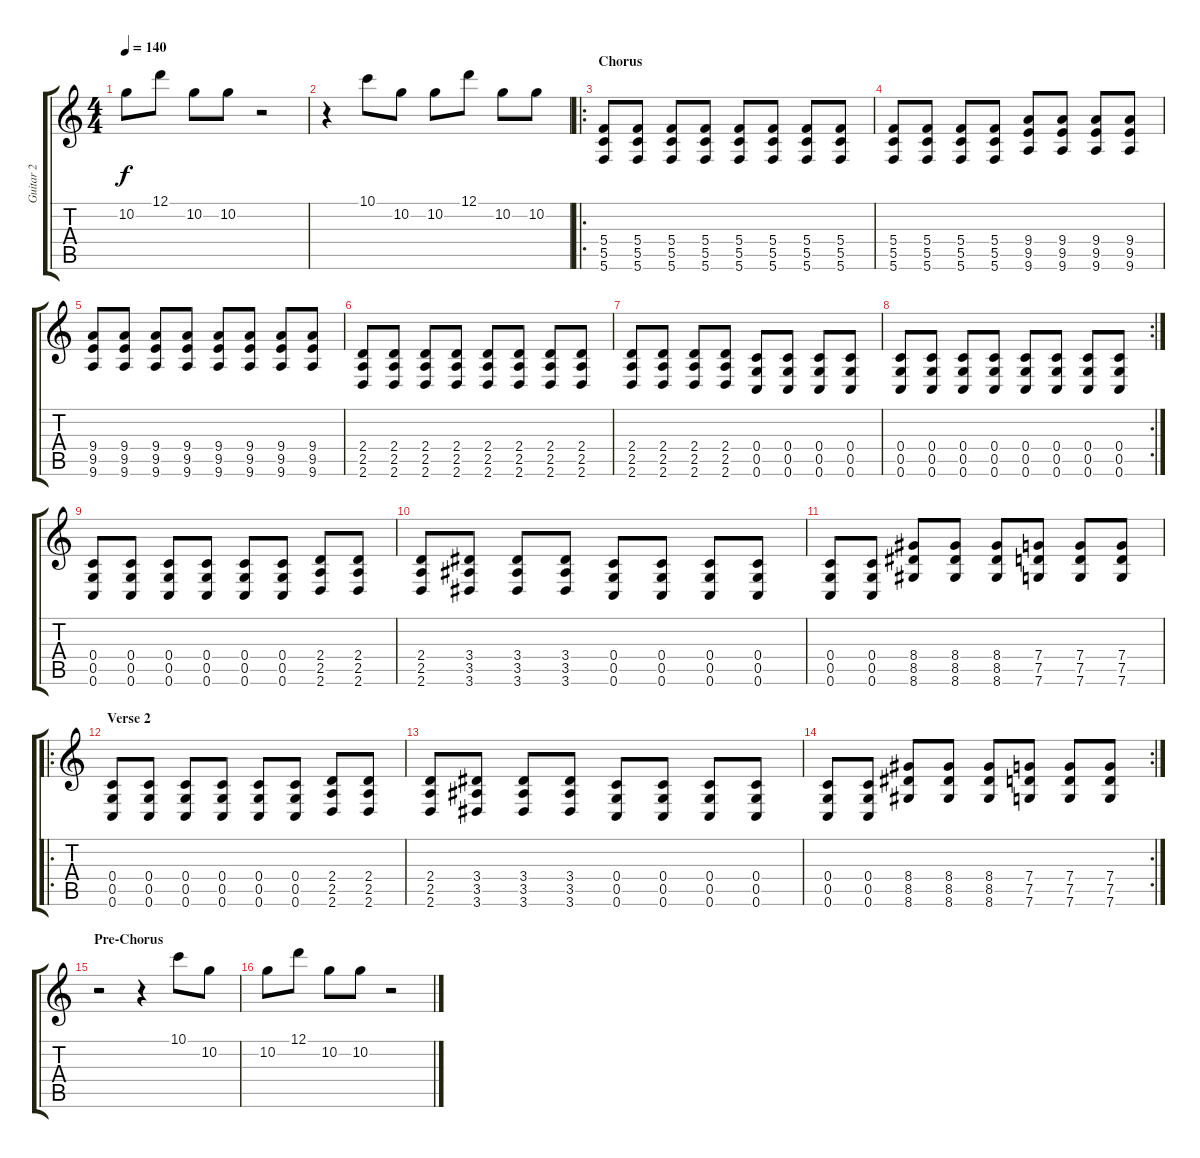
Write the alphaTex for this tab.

\track ("Guitar 2" "Guitar 2") {instrument distortionguitar}
\staff {score tabs}
\tuning (D4 A3 F3 C3 G2 C2) {hide}
\ts (4 4)
\tempo 140
\clef g2
\ks c
10.2.8{dy f} 12.1.8 10.2.8 10.2.8 r.2 |
r.4 10.1.8 10.2.8 10.2.8 12.1.8 10.2.8 10.2.8 |
\ro
\section ("" "Chorus")
(5.4 5.5 5.6).8{instrument distortionguitar} (5.4 5.5 5.6).8 (5.4 5.5 5.6).8 (5.4 5.5 5.6).8 (5.4 5.5 5.6).8 (5.4 5.5 5.6).8 (5.4 5.5 5.6).8 (5.4 5.5 5.6).8 |
(5.4 5.5 5.6).8 (5.4 5.5 5.6).8 (5.4 5.5 5.6).8 (5.4 5.5 5.6).8 (9.4 9.5 9.6).8 (9.4 9.5 9.6).8 (9.4 9.5 9.6).8 (9.4 9.5 9.6).8 |
(9.4 9.5 9.6).8 (9.4 9.5 9.6).8 (9.4 9.5 9.6).8 (9.4 9.5 9.6).8 (9.4 9.5 9.6).8 (9.4 9.5 9.6).8 (9.4 9.5 9.6).8 (9.4 9.5 9.6).8 |
(2.4 2.5 2.6).8 (2.4 2.5 2.6).8 (2.4 2.5 2.6).8 (2.4 2.5 2.6).8 (2.4 2.5 2.6).8 (2.4 2.5 2.6).8 (2.4 2.5 2.6).8 (2.4 2.5 2.6).8 |
(2.4 2.5 2.6).8 (2.4 2.5 2.6).8 (2.4 2.5 2.6).8 (2.4 2.5 2.6).8 (0.4 0.5 0.6).8 (0.4 0.5 0.6).8 (0.4 0.5 0.6).8 (0.4 0.5 0.6).8 |
\rc 2
(0.4 0.5 0.6).8 (0.4 0.5 0.6).8 (0.4 0.5 0.6).8 (0.4 0.5 0.6).8 (0.4 0.5 0.6).8 (0.4 0.5 0.6).8 (0.4 0.5 0.6).8 (0.4 0.5 0.6).8 |
(0.4 0.5 0.6).8 (0.4 0.5 0.6).8 (0.4 0.5 0.6).8 (0.4 0.5 0.6).8 (0.4 0.5 0.6).8 (0.4 0.5 0.6).8 (2.4 2.5 2.6).8 (2.4 2.5 2.6).8 |
(2.4 2.5 2.6).8 (3.4 3.5 3.6).8 (3.4 3.5 3.6).8 (3.4 3.5 3.6).8 (0.4 0.5 0.6).8 (0.4 0.5 0.6).8 (0.4 0.5 0.6).8 (0.4 0.5 0.6).8 |
(0.4 0.5 0.6).8 (0.4 0.5 0.6).8 (8.4 8.5 8.6).8 (8.4 8.5 8.6).8 (8.4 8.5 8.6).8 (7.4 7.5 7.6).8 (7.4 7.5 7.6).8 (7.4 7.5 7.6).8 |
\ro
\section ("" "Verse 2")
(0.4 0.5 0.6).8{instrument electricguitarmuted} (0.4 0.5 0.6).8 (0.4 0.5 0.6).8 (0.4 0.5 0.6).8 (0.4 0.5 0.6).8 (0.4 0.5 0.6).8 (2.4 2.5 2.6).8 (2.4 2.5 2.6).8 |
(2.4 2.5 2.6).8 (3.4 3.5 3.6).8 (3.4 3.5 3.6).8 (3.4 3.5 3.6).8 (0.4 0.5 0.6).8 (0.4 0.5 0.6).8 (0.4 0.5 0.6).8 (0.4 0.5 0.6).8 |
\rc 2
(0.4 0.5 0.6).8 (0.4 0.5 0.6).8 (8.4 8.5 8.6).8 (8.4 8.5 8.6).8 (8.4 8.5 8.6).8 (7.4 7.5 7.6).8 (7.4 7.5 7.6).8 (7.4 7.5 7.6).8 |
\section ("" "Pre-Chorus")
r.2{instrument overdrivenguitar} r.4 10.1.8 10.2.8 |
10.2.8 12.1.8 10.2.8 10.2.8 r.2
